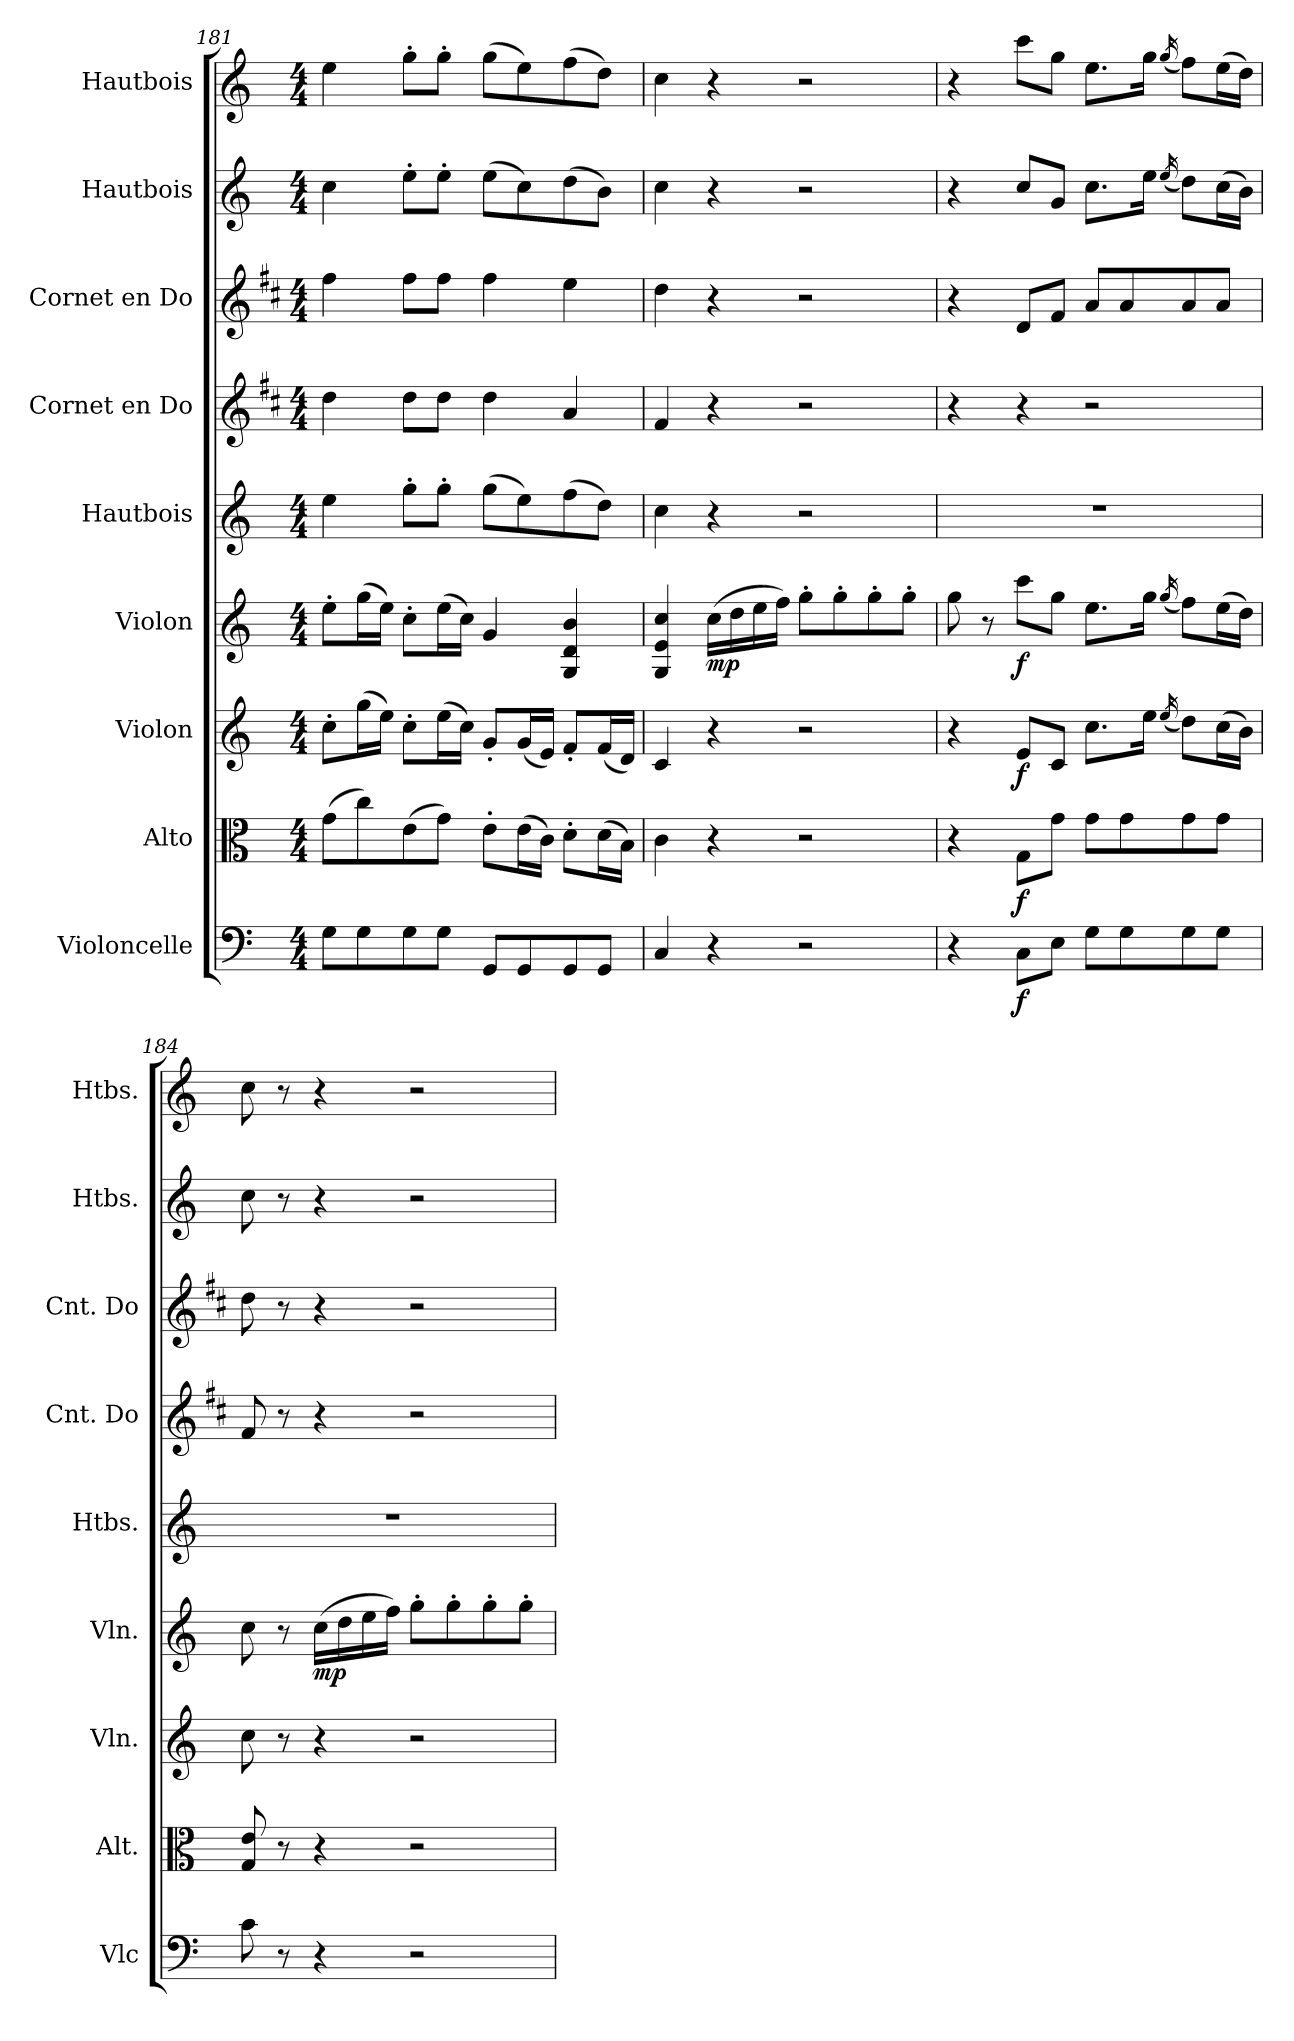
**kern	**dynam	**kern	**dynam	**kern	**dynam	**kern	**dynam	**kern	**kern	**kern	**kern	**kern
*part9	*part9	*part8	*part8	*part7	*part7	*part6	*part6	*part5	*part4	*part3	*part2	*part1
*staff9	*staff9	*staff8	*staff8	*staff7	*staff7	*staff6	*staff6	*staff5	*staff4	*staff3	*staff2	*staff1
*I"Violoncelle	*	*I"Alto	*	*I"Violon	*	*I"Violon	*	*I"Hautbois	*I"Cornet en Do	*I"Cornet en Do	*I"Hautbois	*I"Hautbois
*I'Vlc	*	*I'Alt.	*	*I'Vln.	*	*I'Vln.	*	*I'Htbs.	*I'Cnt. Do	*I'Cnt. Do	*I'Htbs.	*I'Htbs.
*clefF4	*	*clefC3	*	*clefG2	*	*clefG2	*	*clefG2	*clefG2	*clefG2	*clefG2	*clefG2
*	*	*	*	*	*	*	*	*	*ITrd1c2	*ITrd1c2	*	*
*k[]	*	*k[]	*	*k[]	*	*k[]	*	*k[]	*k[]	*k[]	*k[]	*k[]
*M4/4	*	*M4/4	*	*M4/4	*	*M4/4	*	*M4/4	*M4/4	*M4/4	*M4/4	*M4/4
=181	=181	=181	=181	=181	=181	=181	=181	=181	=181	=181	=181	=181
8G\L	.	(8g\L	.	8cc'\L	.	8ee'\L	.	4ee\	4cc\	4ee\	4cc\	4ee\
8G\	.	8cc\)	.	(16gg\L	.	(16gg\L	.	.	.	.	.	.
.	.	.	.	16ee\JJ)	.	16ee\JJ)	.	.	.	.	.	.
8G\	.	(8e\	.	8cc'\L	.	8cc'\L	.	8gg'\L	8cc\L	8ee\L	8ee'\L	8gg'\L
8G\J	.	8g\J)	.	(16ee\L	.	(16ee\L	.	8gg'\J	8cc\J	8ee\J	8ee'\J	8gg'\J
.	.	.	.	16cc\JJ)	.	16cc\JJ)	.	.	.	.	.	.
8GG/L	.	8e'\L	.	8g'/L	.	4g/	.	(8gg\L	4cc\	4ee\	(8ee\L	(8gg\L
8GG/	.	(16e\L	.	(16g/L	.	.	.	8ee\)	.	.	8cc\)	8ee\)
.	.	16c\JJ)	.	16e/JJ)	.	.	.	.	.	.	.	.
8GG/	.	8d'\L	.	8f'/L	.	4G/ 4d/ 4b/	.	(8ff\	4g/	4dd\	(8dd\	(8ff\
8GG/J	.	(16d\L	.	(16f/L	.	.	.	8dd\J)	.	.	8b\J)	8dd\J)
.	.	16B\JJ)	.	16d/JJ)	.	.	.	.	.	.	.	.
=182	=182	=182	=182	=182	=182	=182	=182	=182	=182	=182	=182	=182
4C/	.	4c\	.	4c/	.	4G/ 4e/ 4cc/	.	4cc\	4e/	4cc\	4cc\	4cc\
!	!	!	!	!	!	!	!LO:DY:b	!	!	!	!	!
4r	.	4r	.	4r	.	(16cc\LL	mp	4r	4r	4r	4r	4r
.	.	.	.	.	.	16dd\	.	.	.	.	.	.
.	.	.	.	.	.	16ee\	.	.	.	.	.	.
.	.	.	.	.	.	16ff\JJ)	.	.	.	.	.	.
2r	.	2r	.	2r	.	8gg'\L	.	2r	2r	2r	2r	2r
.	.	.	.	.	.	8gg'\	.	.	.	.	.	.
.	.	.	.	.	.	8gg'\	.	.	.	.	.	.
.	.	.	.	.	.	8gg'\J	.	.	.	.	.	.
!!LO:PB:g=z
=183	=183	=183	=183	=183	=183	=183	=183	=183	=183	=183	=183	=183
4r	.	4r	.	4r	.	8gg\	.	1r	4r	4r	4r	4r
.	.	.	.	.	.	8r	.	.	.	.	.	.
!	!LO:DY:b	!	!LO:DY:b	!	!LO:DY:b	!	!LO:DY:b	!	!	!	!	!
8C\L	f	8G\L	f	8e/L	f	8ccc\L	f	.	4r	8c/L	8cc/L	8ccc\L
8E\J	.	8g\J	.	8c/J	.	8gg\J	.	.	.	8e/J	8g/J	8gg\J
8G\L	.	8g\L	.	8.cc\L	.	8.ee\L	.	.	2r	8g/L	8.cc\L	8.ee\L
8G\	.	8g\	.	.	.	.	.	.	.	8g/	.	.
.	.	.	.	16ee\Jk	.	16gg\Jk	.	.	.	.	16ee\Jk	16gg\Jk
.	.	.	.	(16qee/	.	(16qgg/	.	.	.	.	(16qee/	(16qgg/
8G\	.	8g\	.	8dd\L)	.	8ff\L)	.	.	.	8g/	8dd\L)	8ff\L)
8G\J	.	8g\J	.	(16cc\L	.	(16ee\L	.	.	.	8g/J	(16cc\L	(16ee\L
.	.	.	.	16b\JJ)	.	16dd\JJ)	.	.	.	.	16b\JJ)	16dd\JJ)
=184	=184	=184	=184	=184	=184	=184	=184	=184	=184	=184	=184	=184
8c\	.	8G/ 8e/	.	8cc\	.	8cc\	.	1r	8e/	8cc\	8cc\	8cc\
8r	.	8r	.	8r	.	8r	.	.	8r	8r	8r	8r
!	!	!	!	!	!	!	!LO:DY:b	!	!	!	!	!
4r	.	4r	.	4r	.	(16cc\LL	mp	.	4r	4r	4r	4r
.	.	.	.	.	.	16dd\	.	.	.	.	.	.
.	.	.	.	.	.	16ee\	.	.	.	.	.	.
.	.	.	.	.	.	16ff\JJ)	.	.	.	.	.	.
2r	.	2r	.	2r	.	8gg'\L	.	.	2r	2r	2r	2r
.	.	.	.	.	.	8gg'\	.	.	.	.	.	.
.	.	.	.	.	.	8gg'\	.	.	.	.	.	.
.	.	.	.	.	.	8gg'\J	.	.	.	.	.	.
=	=	=	=	=	=	=	=	=	=	=	=	=
*-	*-	*-	*-	*-	*-	*-	*-	*-	*-	*-	*-	*-
